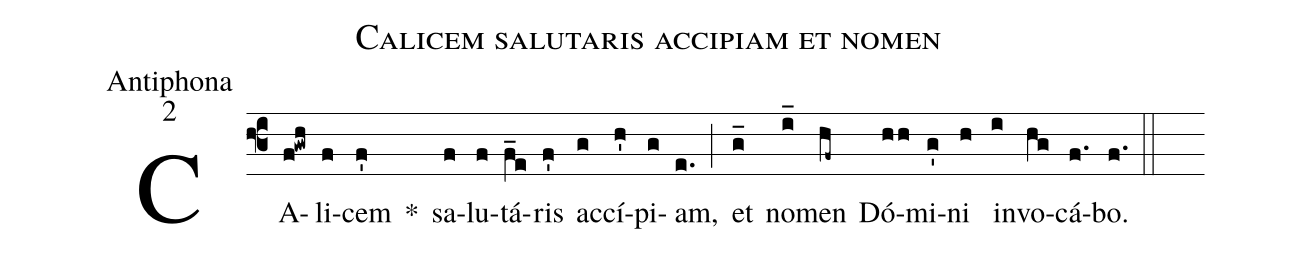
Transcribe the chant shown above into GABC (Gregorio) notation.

name:Calicem salutaris accipiam et nomen;
office-part:Antiphona;
mode:2;
%%
(f3) CA(f!gwh)li(f)cem(f') *() sa(f)lu(f)tá(f_e)ris(f') ac(g)cí(h')pi(g)am,(e.) (;) et(g_) no(i_)men(hf~) Dó(hh)mi(g')ni(h) in(i)vo(hg)cá(f.)bo.(f.) (::)
